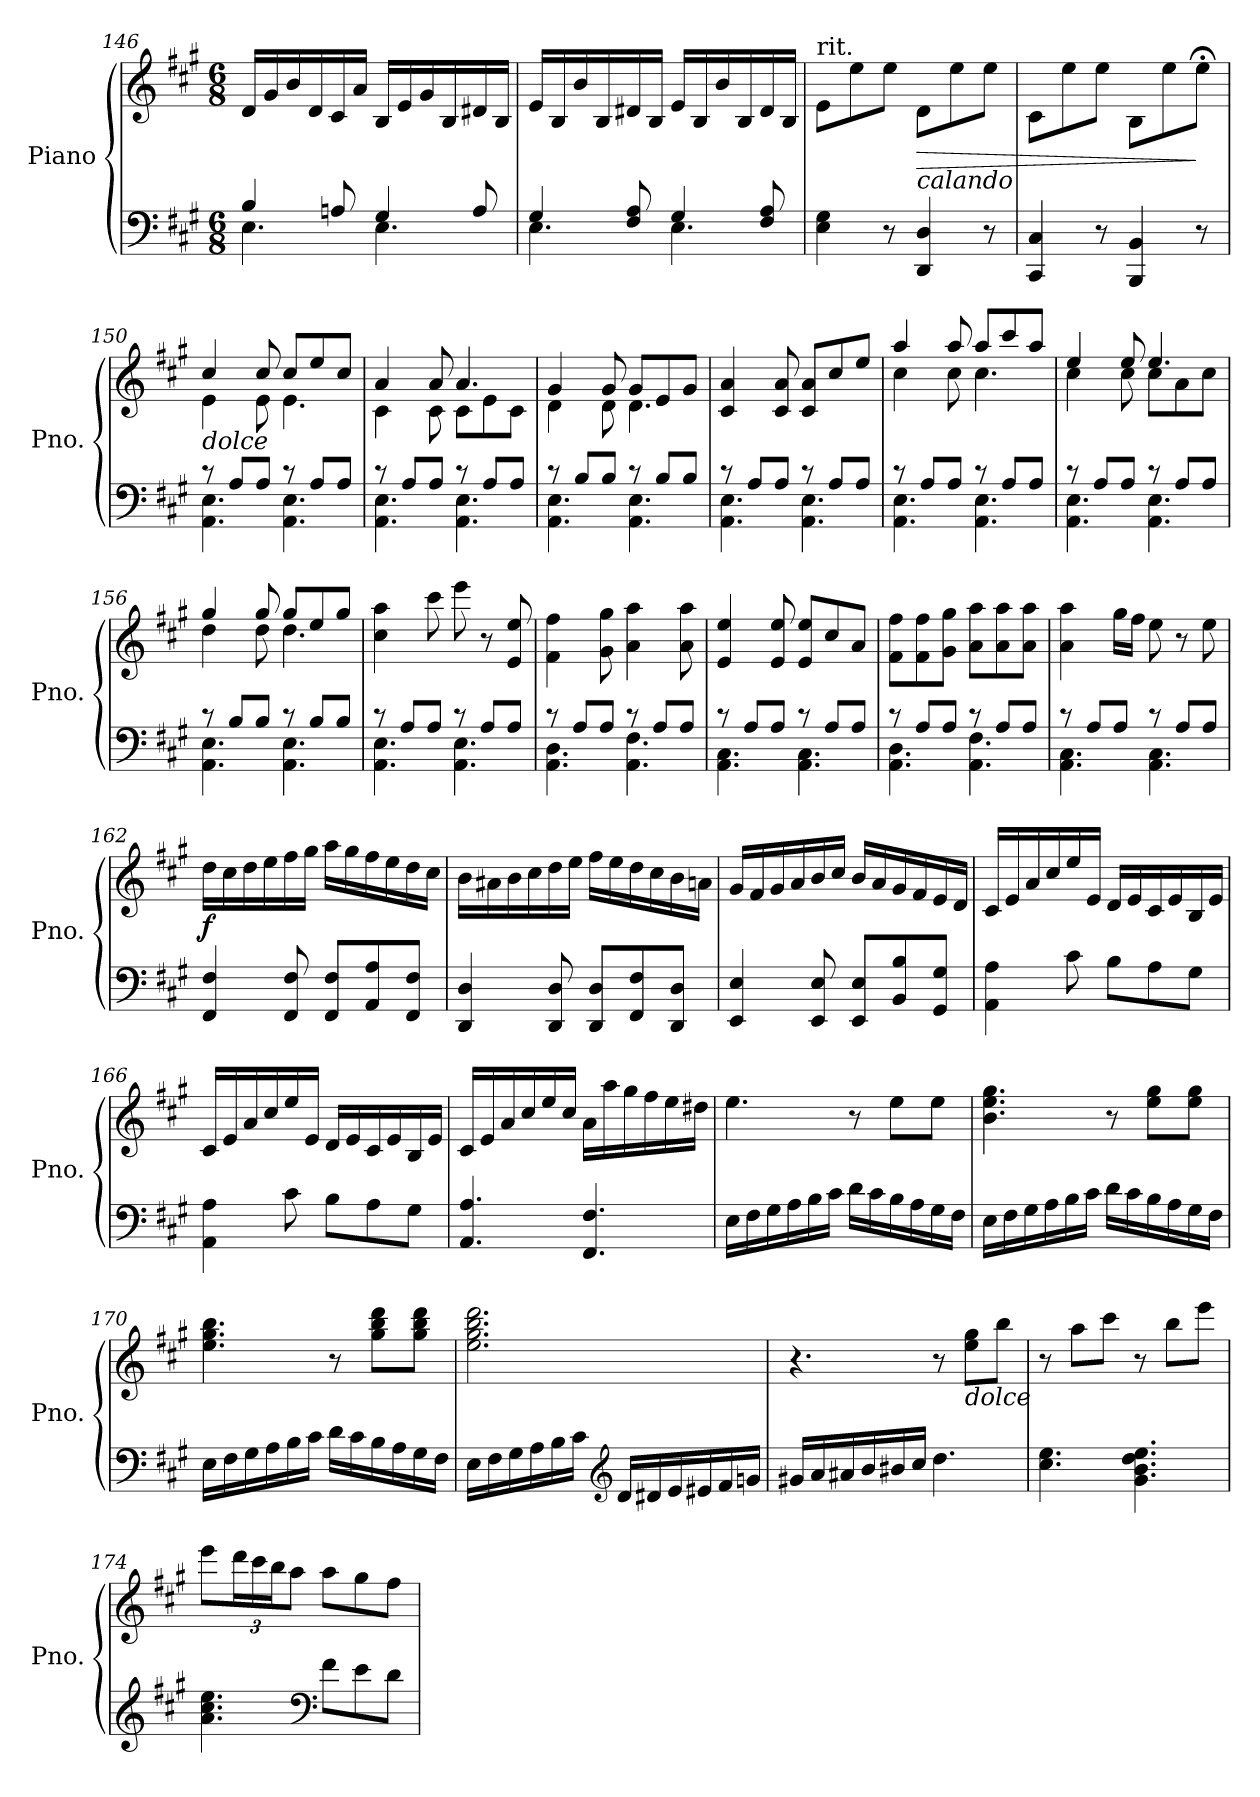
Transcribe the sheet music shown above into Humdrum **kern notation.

**kern	**kern	**dynam
*part1	*part1	*part1
*staff2	*staff1	*staff1/2
*I"Piano	*	*
*I'Pno.	*	*
*clefF4	*clefG2	*
*k[f#c#g#]	*k[f#c#g#]	*
*A:	*A:	*
*M6/8	*M6/8	*
=146	=146	=146
*^	*	*
4B/	4.E\	16d/LL	.
.	.	16g#/	.
.	.	16b/	.
.	.	16d/	.
8An/	.	16c#/	.
.	.	16a/JJ	.
4G#/	4.E\	16B/LL	.
.	.	16e/	.
.	.	16g#/	.
.	.	16B/	.
8A/	.	16d#X/	.
.	.	16B/JJ	.
!!LO:LB:g=z
=147	=147	=147	=147
4G#/	4.E\	16e/LL	.
.	.	16B/	.
.	.	16b/	.
.	.	16B/	.
8F#/ 8A/	.	16d#X/	.
.	.	16B/JJ	.
4G#/	4.E\	16e/LL	.
.	.	16B/	.
.	.	16b/	.
.	.	16B/	.
8F#/ 8A/	.	16d#/	.
.	.	16B/JJ	.
*v	*v	*	*
!!LO:LB:g=z
=148	=148	=148
!	!LO:TX:a:t=rit.	!
4E\ 4G#\	8e\L	.
.	8ee\	.
8r	8ee\J	.
!	!LO:TX:b:i:t=calando	!
!	!	!LO:HP:b
4DD/ 4D/	8d\L	>
.	8ee\	.
8r	8ee\J	.
=149	=149	=149
4CC#/ 4C#/	8c#\L	.
.	8ee\	.
8r	8ee\J	.
4BBB/ 4BB/	8B\L	.
.	8ee\	.
8r	8ee;<\J	]
=150	=150	=150
*^	*^	*
!	!	!LO:TX:b:i:t=dolce	!	!
8r	4.AA\ 4.E\	4cc#/	4e\	.
8A/L	.	.	.	.
8A/J	.	8cc#/	8e\	.
8r	4.AA\ 4.E\	8cc#/L	4.e\	.
8A/L	.	8ee/	.	.
8A/J	.	8cc#/J	.	.
=151	=151	=151	=151	=151
8r	4.AA\ 4.E\	4a/	4c#\	.
8A/L	.	.	.	.
8A/J	.	8a/	8c#\	.
8r	4.AA\ 4.E\	4.a/	8c#\L	.
8A/L	.	.	8e\	.
8A/J	.	.	8c#\J	.
=152	=152	=152	=152	=152
8r	4.AA\ 4.E\	4g#/	4d\	.
8B/L	.	.	.	.
8B/J	.	8g#/	8d\	.
8r	4.AA\ 4.E\	8g#/L	4.d\	.
8B/L	.	8e/	.	.
8B/J	.	8g#/J	.	.
*	*	*v	*v	*
=153	=153	=153	=153
8r	4.AA\ 4.E\	4c#/ 4a/	.
8A/L	.	.	.
8A/J	.	8c#/ 8a/	.
8r	4.AA\ 4.E\	8c#/ 8a/L	.
8A/L	.	8cc#/	.
8A/J	.	8ee/J	.
!!LO:LB:g=z
=154	=154	=154	=154
*	*	*^	*
8r	4.AA\ 4.E\	4aa/	4cc#\	.
8A/L	.	.	.	.
8A/J	.	8aa/	8cc#\	.
8r	4.AA\ 4.E\	8aa/L	4.cc#\	.
8A/L	.	8ccc#/	.	.
8A/J	.	8aa/J	.	.
=155	=155	=155	=155	=155
8r	4.AA\ 4.E\	4ee/	4cc#\	.
8A/L	.	.	.	.
8A/J	.	8ee/	8cc#\	.
8r	4.AA\ 4.E\	4.ee/	8cc#\L	.
8A/L	.	.	8a\	.
8A/J	.	.	8cc#\J	.
=156	=156	=156	=156	=156
8r	4.AA\ 4.E\	4gg#/	4dd\	.
8B/L	.	.	.	.
8B/J	.	8gg#/	8dd\	.
8r	4.AA\ 4.E\	8gg#/L	4.dd\	.
8B/L	.	8ee/	.	.
8B/J	.	8gg#/J	.	.
*	*	*v	*v	*
=157	=157	=157	=157
8r	4.AA\ 4.E\	4cc#\ 4aa\	.
8A/L	.	.	.
8A/J	.	8ccc#\	.
8r	4.AA\ 4.E\	8eee\	.
8A/L	.	8r	.
8A/J	.	8e/ 8ee/	.
=158	=158	=158	=158
8r	4.AA\ 4.D\	4f#\ 4ff#\	.
8A/L	.	.	.
8A/J	.	8g#\ 8gg#\	.
8r	4.AA\ 4.F#\	4a\ 4aa\	.
8A/L	.	.	.
8A/J	.	8a\ 8aa\	.
!!LO:LB:g=z
=159	=159	=159	=159
8r	4.AA\ 4.C#\	4e/ 4ee/	.
8A/L	.	.	.
8A/J	.	8e/ 8ee/	.
8r	4.AA\ 4.C#\	8e/ 8ee/L	.
8A/L	.	8cc#/	.
8A/J	.	8a/J	.
!!LO:PB:g=z
=160	=160	=160	=160
8r	4.AA\ 4.D\	8f#\ 8ff#\L	.
8A/L	.	8f#\ 8ff#\	.
8A/J	.	8g#\ 8gg#\J	.
8r	4.AA\ 4.F#\	8a\ 8aa\L	.
8A/L	.	8a\ 8aa\	.
8A/J	.	8a\ 8aa\J	.
=161	=161	=161	=161
8r	4.AA\ 4.C#\	4a\ 4aa\	.
8A/L	.	.	.
8A/J	.	16gg#\LL	.
.	.	16ff#\JJ	.
8r	4.AA\ 4.C#\	8ee\	.
8A/L	.	8r	.
8A/J	.	8ee\	.
*v	*v	*	*
=162	=162	=162
!	!	!LO:DY:b
4FF#/ 4F#/	16dd\LL	f
.	16cc#\	.
.	16dd\	.
.	16ee\	.
8FF#/ 8F#/	16ff#\	.
.	16gg#\JJ	.
8FF#/ 8F#/L	16aa\LL	.
.	16gg#\	.
8AA/ 8A/	16ff#\	.
.	16ee\	.
8FF#/ 8F#/J	16dd\	.
.	16cc#\JJ	.
=163	=163	=163
4DD/ 4D/	16b\LL	.
.	16a#X\	.
.	16b\	.
.	16cc#\	.
8DD/ 8D/	16dd\	.
.	16ee\JJ	.
8DD/ 8D/L	16ff#\LL	.
.	16ee\	.
8FF#/ 8F#/	16dd\	.
.	16cc#\	.
8DD/ 8D/J	16b\	.
.	16an\JJ	.
!!LO:LB:g=z
=164	=164	=164
4EE/ 4E/	16g#/LL	.
.	16f#/	.
.	16g#/	.
.	16a/	.
8EE/ 8E/	16b/	.
.	16cc#/JJ	.
8EE/ 8E/L	16b/LL	.
.	16a/	.
8BB/ 8B/	16g#/	.
.	16f#/	.
8GG#/ 8G#/J	16e/	.
.	16d/JJ	.
=165	=165	=165
4AA\ 4A\	16c#/LL	.
.	16e/	.
.	16a/	.
.	16cc#/	.
8c#\	16ee/	.
.	16e/JJ	.
8B\L	16d/LL	.
.	16e/	.
8A\	16c#/	.
.	16e/	.
8G#\J	16B/	.
.	16e/JJ	.
=166	=166	=166
4AA\ 4A\	16c#/LL	.
.	16e/	.
.	16a/	.
.	16cc#/	.
8c#\	16ee/	.
.	16e/JJ	.
8B\L	16d/LL	.
.	16e/	.
8A\	16c#/	.
.	16e/	.
8G#\J	16B/	.
.	16e/JJ	.
=167	=167	=167
4.AA/ 4.A/	16c#/LL	.
.	16e/	.
.	16a/	.
.	16cc#/	.
.	16ee/	.
.	16cc#/JJ	.
4.FF#/ 4.F#/	16a\LL	.
.	16aa\	.
.	16gg#\	.
.	16ff#\	.
.	16ee\	.
.	16dd#X\JJ	.
!!LO:LB:g=z
=168	=168	=168
16E\LL	4.ee\	.
16F#\	.	.
16G#\	.	.
16A\	.	.
16B\	.	.
16c#\JJ	.	.
16d\LL	8r	.
16c#\	.	.
16B\	8ee\L	.
16A\	.	.
16G#\	8ee\J	.
16F#\JJ	.	.
!!LO:LB:g=z
=169	=169	=169
16E\LL	4.b\ 4.ee\ 4.gg#\	.
16F#\	.	.
16G#\	.	.
16A\	.	.
16B\	.	.
16c#\JJ	.	.
16d\LL	8r	.
16c#\	.	.
16B\	8ee\ 8gg#\L	.
16A\	.	.
16G#\	8ee\ 8gg#\J	.
16F#\JJ	.	.
=170	=170	=170
16E\LL	4.ee\ 4.gg#\ 4.bb\	.
16F#\	.	.
16G#\	.	.
16A\	.	.
16B\	.	.
16c#\JJ	.	.
16d\LL	8r	.
16c#\	.	.
16B\	8gg#\ 8bb\ 8ddd\L	.
16A\	.	.
16G#\	8gg#\ 8bb\ 8ddd\J	.
16F#\JJ	.	.
=171	=171	=171
16E\LL	2.ee\ 2.gg#\ 2.bb\ 2.ddd\	.
16F#\	.	.
16G#\	.	.
16A\	.	.
16B\	.	.
16c#\JJ	.	.
*clefG2	*	*
16d/LL	.	.
16d#X/	.	.
16e/	.	.
16e#X/	.	.
16f#/	.	.
16gn/JJ	.	.
!!LO:LB:g=z
=172	=172	=172
16g#X/LL	4.r	.
16a/	.	.
16a#X/	.	.
16b/	.	.
16b#X/	.	.
16cc#/JJ	.	.
4.dd\	8r	.
!	!LO:TX:b:i:t=dolce	!
.	8ee\ 8gg#\L	.
.	8bb\J	.
!!LO:LB:g=z
=173	=173	=173
4.cc#\ 4.ee\	8r	.
.	8aa\L	.
.	8ccc#\J	.
4.g#\ 4.b\ 4.dd\ 4.ee\	8r	.
.	8bb\L	.
.	8eee\J	.
=174	=174	=174
4.a\ 4.cc#\ 4.ee\	8eee\L	.
*	*Xbrackettup	*
.	24ddd\L	.
.	24ccc#\	.
.	24bb\J	.
.	8aa\J	.
*clefF4	*	*
8f#\L	8aa\L	.
8e\	8gg#\	.
8d\J	8ff#\J	.
=	=	=
*-	*-	*-
